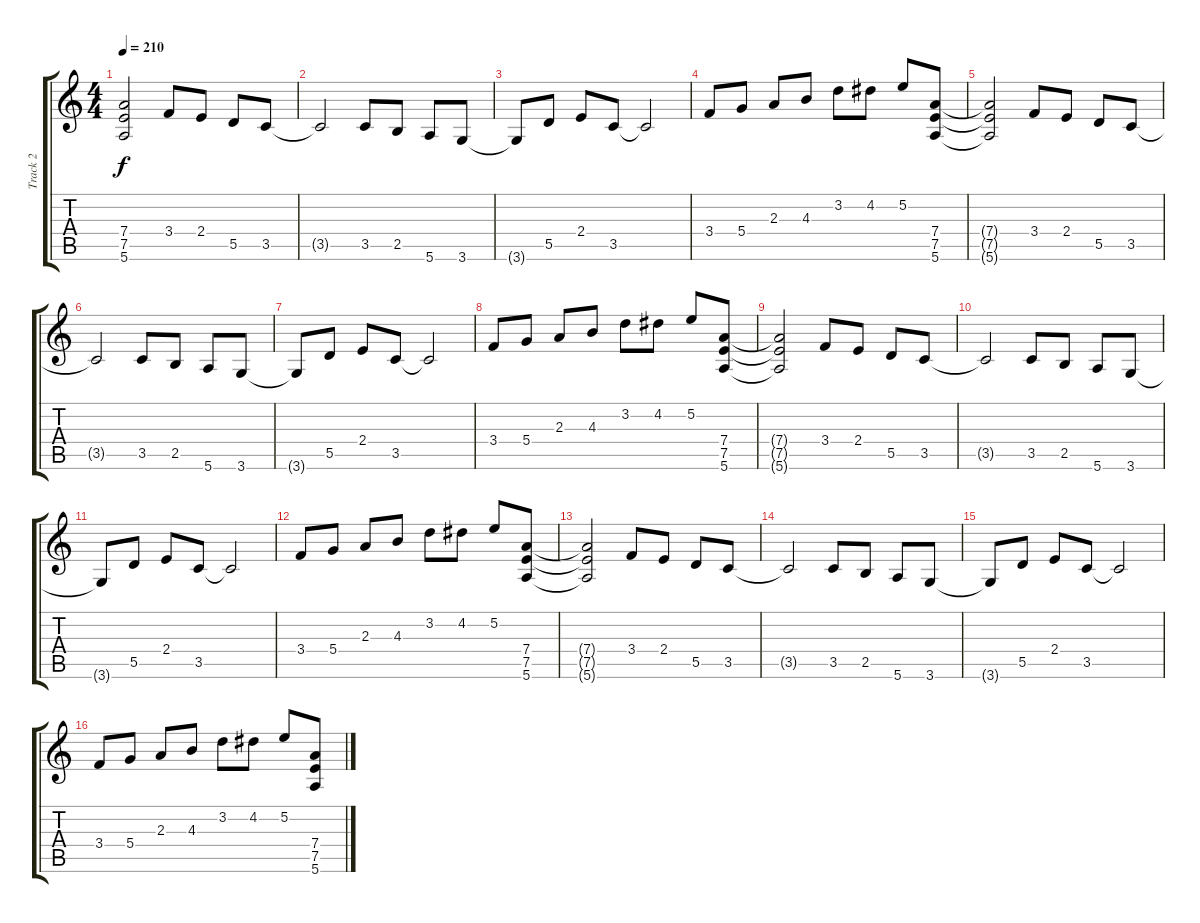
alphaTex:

\track ("Track 2" "Track 2") {instrument distortionguitar}
\staff {score tabs}
\tuning (E4 B3 G3 D3 A2 E2) {hide}
\ts (4 4)
\tempo 210
\clef g2
\ks c
(7.4{t} 7.5{t} 5.6{t}).2{dy f} 3.4.8 2.4.8 5.5.8 3.5.8 |
3.5{t}.2 3.5.8 2.5.8 5.6.8 3.6.8 |
3.6{t}.8 5.5.8 2.4.8 3.5.8 3.5{t}.2 |
3.4.8 5.4.8 2.3.8 4.3.8 3.2.8 4.2.8 5.2.8 (7.4 7.5 5.6).8 |
(7.4{t} 7.5{t} 5.6{t}).2 3.4.8 2.4.8 5.5.8 3.5.8 |
3.5{t}.2 3.5.8 2.5.8 5.6.8 3.6.8 |
3.6{t}.8 5.5.8 2.4.8 3.5.8 3.5{t}.2 |
3.4.8 5.4.8 2.3.8 4.3.8 3.2.8 4.2.8 5.2.8 (7.4 7.5 5.6).8 |
(7.4{t} 7.5{t} 5.6{t}).2 3.4.8 2.4.8 5.5.8 3.5.8 |
3.5{t}.2 3.5.8 2.5.8 5.6.8 3.6.8 |
3.6{t}.8 5.5.8 2.4.8 3.5.8 3.5{t}.2 |
3.4.8 5.4.8 2.3.8 4.3.8 3.2.8 4.2.8 5.2.8 (7.4 7.5 5.6).8 |
(7.4{t} 7.5{t} 5.6{t}).2 3.4.8 2.4.8 5.5.8 3.5.8 |
3.5{t}.2 3.5.8 2.5.8 5.6.8 3.6.8 |
3.6{t}.8 5.5.8 2.4.8 3.5.8 3.5{t}.2 |
3.4.8 5.4.8 2.3.8 4.3.8 3.2.8 4.2.8 5.2.8 (7.4 7.5 5.6).8
